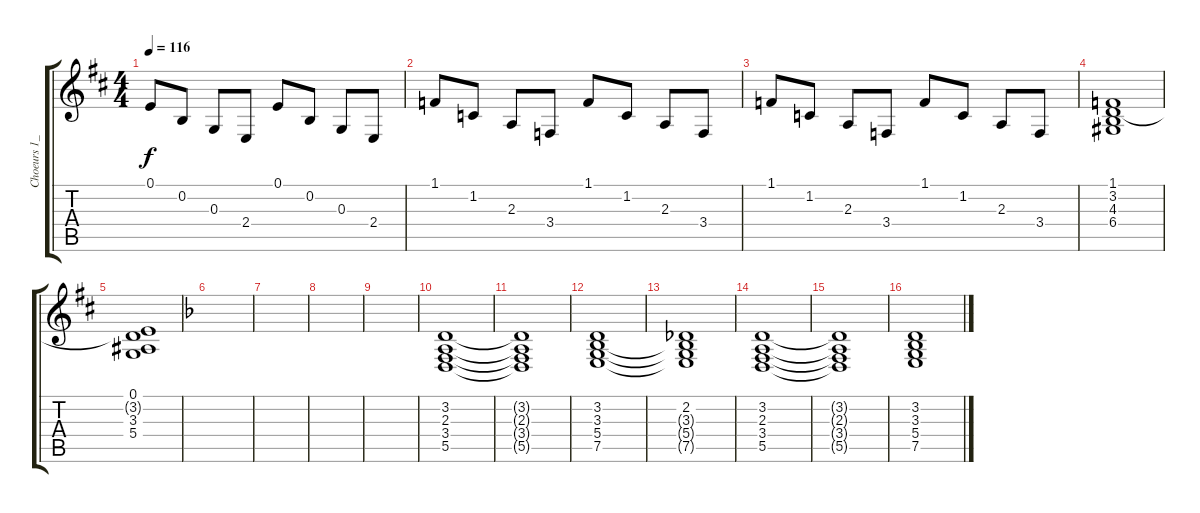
\track ("Choeurs 1_1" "Choeurs 1_") {instrument pad4choir}
\staff {score tabs}
\tuning (E4 B3 G3 D3 A2 E2) {hide}
\ts (4 4)
\tempo 116
\clef g2
\ks d
0.1.8{dy f} 0.2.8 0.3.8 2.4.8 0.1.8 0.2.8 0.3.8 2.4.8 |
1.1.8 1.2.8 2.3.8 3.4.8 1.1.8 1.2.8 2.3.8 3.4.8 |
1.1.8 1.2.8 2.3.8 3.4.8 1.1.8 1.2.8 2.3.8 3.4.8 |
(1.1 3.2 4.3 6.4).1 |
(0.1 3.2{t} 3.3 5.4).1 |
\ks f
|
|
|
|
(3.2 2.3 3.4 5.5).1 |
(3.2{t} 2.3{t} 3.4{t} 5.5{t}).1 |
(3.2 3.3 5.4 7.5).1 |
(2.2 3.3{t} 5.4{t} 7.5{t}).1 |
(3.2 2.3 3.4 5.5).1 |
(3.2{t} 2.3{t} 3.4{t} 5.5{t}).1 |
(3.2 3.3 5.4 7.5).1
